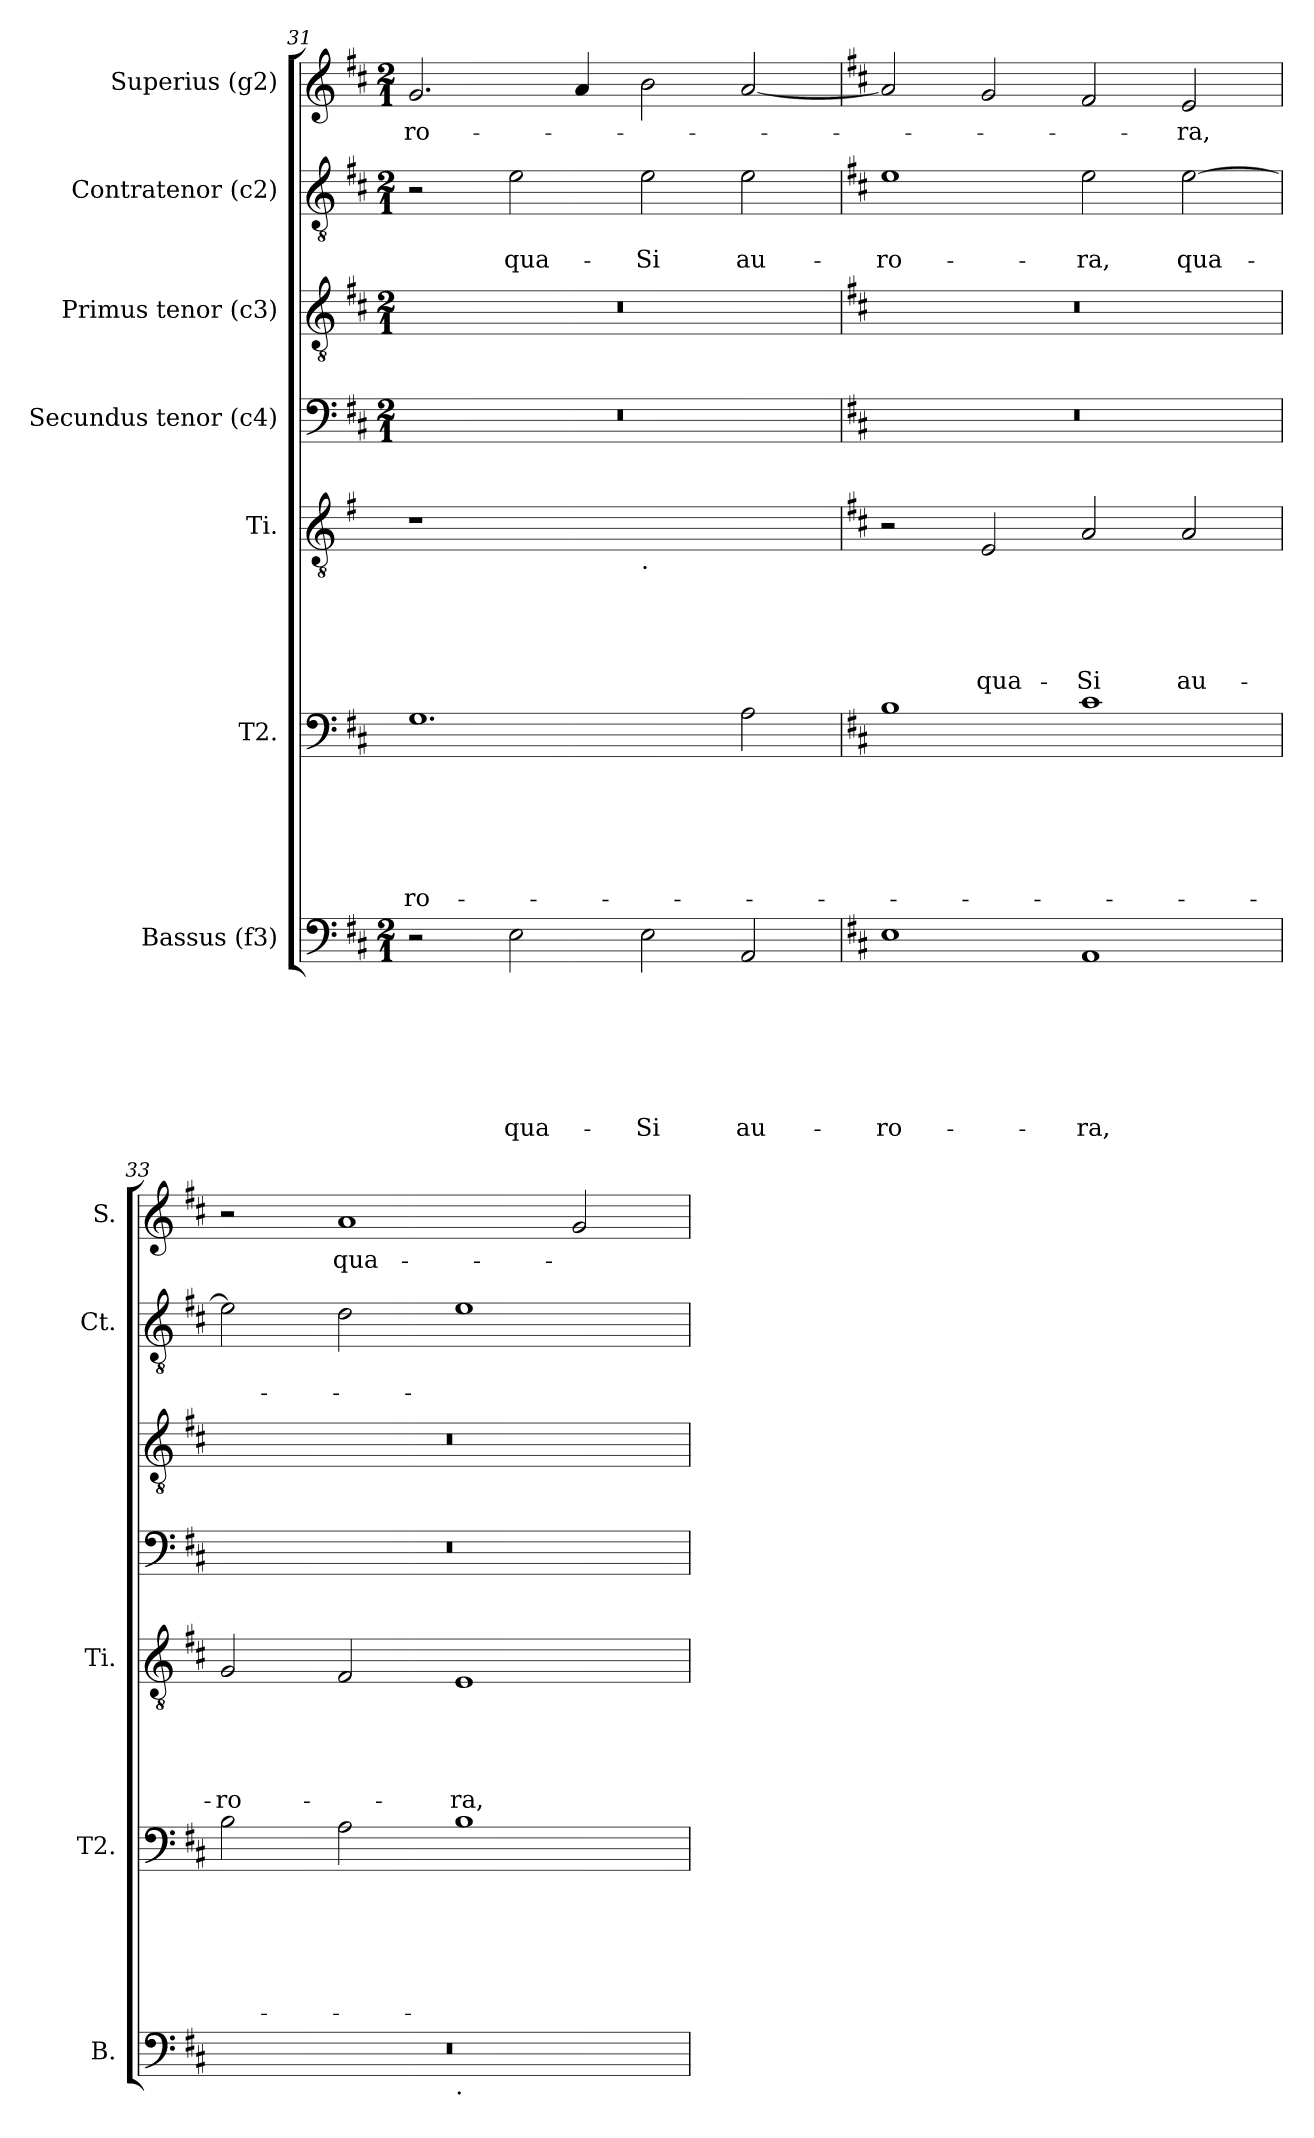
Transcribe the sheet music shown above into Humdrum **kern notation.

**kern	**text	**text	**text	**text	**text	**text	**text	**kern	**text	**text	**text	**text	**text	**text	**kern	**text	**text	**text	**text	**text	**kern	**kern	**kern	**text	**text	**kern	**text
*part7	*part7	*part7	*part7	*part7	*part7	*part7	*part7	*part6	*part6	*part6	*part6	*part6	*part6	*part6	*part5	*part5	*part5	*part5	*part5	*part5	*part4	*part3	*part2	*part2	*part2	*part1	*part1
*staff7	*staff7	*staff7	*staff7	*staff7	*staff7	*staff7	*staff7	*staff6	*staff6	*staff6	*staff6	*staff6	*staff6	*staff6	*staff5	*staff5	*staff5	*staff5	*staff5	*staff5	*staff4	*staff3	*staff2	*staff2	*staff2	*staff1	*staff1
*I"Bassus (f3)	*	*	*	*	*	*	*	*I"T2.	*	*	*	*	*	*	*I"Ti.	*	*	*	*	*	*I"Secundus tenor (c4)	*I"Primus tenor (c3)	*I"Contratenor (c2)	*	*	*I"Superius (g2)	*
*I'B.	*	*	*	*	*	*	*	*I'T2.	*	*	*	*	*	*	*I'Ti.	*	*	*	*	*	*	*	*I'Ct.	*	*	*I'S.	*
*clefF4	*	*	*	*	*	*	*	*clefF4	*	*	*	*	*	*	*clefGv2	*	*	*	*	*	*clefF4	*clefGv2	*clefGv2	*	*	*clefG2	*
*k[f#c#]	*	*	*	*	*	*	*	*k[f#c#]	*	*	*	*	*	*	*k[f#]	*	*	*	*	*	*k[f#c#]	*k[f#c#]	*k[f#c#]	*	*	*k[f#c#]	*
*D:	*	*	*	*	*	*	*	*D:	*	*	*	*	*	*	*G:	*	*	*	*	*	*D:	*D:	*D:	*	*	*D:	*
*M2/1	*	*	*	*	*	*	*	*	*	*	*	*	*	*	*	*	*	*	*	*	*M2/1	*M2/1	*M2/1	*	*	*M2/1	*
=31	=31	=31	=31	=31	=31	=31	=31	=31	=31	=31	=31	=31	=31	=31	=31	=31	=31	=31	=31	=31	=31	=31	=31	=31	=31	=31	=31
!	!	!	!	!	!	!	!	!	!	!	!	!	!	!LO:LY:b	!	!	!	!	!	!	!	!	!	!	!	!	!LO:LY:b
2r	.	.	.	.	.	.	.	1.G	.	.	.	.	.	-ro-	1r	.	.	.	.	.	0r	0r	2r	.	.	2.g/	-ro-
!	!	!	!	!	!	!	!LO:LY:b	!	!	!	!	!	!	!	!	!	!	!	!	!	!	!	!	!	!LO:LY:b	!	!
2E\	.	.	.	.	.	.	qua-	.	.	.	.	.	.	.	.	.	.	.	.	.	.	.	2e\	.	qua-	.	.
.	.	.	.	.	.	.	.	.	.	.	.	.	.	.	.	.	.	.	.	.	.	.	.	.	.	4a/	.
!	!	!	!	!	!	!	!	!	!	!	!	!	!	!	!LO:TX:b:t=.	!	!	!	!	!	!	!	!	!	!	!	!
!	!	!	!	!	!	!	!LO:LY:b	!	!	!	!	!	!	!	!	!	!	!	!	!	!	!	!	!	!LO:LY:b	!	!
2E\	.	.	.	.	.	.	-Si	.	.	.	.	.	.	.	1ryy	.	.	.	.	.	.	.	2e\	.	-Si	2b\	.
!	!	!	!	!	!	!	!LO:LY:b	!	!	!	!	!	!	!	!	!	!	!	!	!	!	!	!	!	!LO:LY:b	!	!
2AA/	.	.	.	.	.	.	au-	2A\	.	.	.	.	.	.	.	.	.	.	.	.	.	.	2e\	.	au-	[>2a/	.
!!LO:PB:g=z
=32	=32	=32	=32	=32	=32	=32	=32	=32	=32	=32	=32	=32	=32	=32	=32	=32	=32	=32	=32	=32	=32	=32	=32	=32	=32	=32	=32
*	*	*	*	*	*	*	*	*	*	*	*	*	*	*	*k[f#c#]	*	*	*	*	*	*	*	*	*	*	*	*
*	*	*	*	*	*	*	*	*	*	*	*	*	*	*	*D:	*	*	*	*	*	*	*	*	*	*	*	*
!	!	!	!	!	!	!	!LO:LY:b	!	!	!	!	!	!	!	!	!	!	!	!	!	!	!	!	!	!LO:LY:b	!	!
1E	.	.	.	.	.	.	-ro-	1B	.	.	.	.	.	.	2r	.	.	.	.	.	0r	0r	1e	.	-ro-	2a/]	.
!	!	!	!	!	!	!	!	!	!	!	!	!	!	!	!	!	!	!	!	!LO:LY:b	!	!	!	!	!	!	!
.	.	.	.	.	.	.	.	.	.	.	.	.	.	.	2E/	.	.	.	.	qua-	.	.	.	.	.	2g/	.
!	!	!	!	!	!	!	!LO:LY:b	!	!	!	!	!	!	!	!	!	!	!	!	!LO:LY:b	!	!	!	!	!LO:LY:b	!	!
1AA	.	.	.	.	.	.	-ra,	1c#	.	.	.	.	.	.	2A/	.	.	.	.	-Si	.	.	2e\	.	-ra,	2f#/	.
!	!	!	!	!	!	!	!	!	!	!	!	!	!	!	!	!	!	!	!	!LO:LY:b	!	!	!	!	!LO:LY:b	!	!LO:LY:b
.	.	.	.	.	.	.	.	.	.	.	.	.	.	.	2A/	.	.	.	.	au-	.	.	[>2e\	.	qua-	2e/	-ra,
=33	=33	=33	=33	=33	=33	=33	=33	=33	=33	=33	=33	=33	=33	=33	=33	=33	=33	=33	=33	=33	=33	=33	=33	=33	=33	=33	=33
!	!	!	!	!	!	!	!	!	!	!	!	!	!	!	!	!	!	!	!	!LO:LY:b	!	!	!	!	!	!	!
*^	*	*	*	*	*	*	*	*	*	*	*	*	*	*	*	*	*	*	*	*	*	*	*	*	*	*	*
0r	1ryy	.	.	.	.	.	.	.	2B\	.	.	.	.	.	.	2G/	.	.	.	.	-ro-	0r	0r	2e\]	.	.	2r	.
!	!	!	!	!	!	!	!	!	!	!	!	!	!	!	!	!	!	!	!	!	!	!	!	!	!	!	!	!LO:LY:b
.	.	.	.	.	.	.	.	.	2A\	.	.	.	.	.	.	2F#/	.	.	.	.	.	.	.	2d\	.	.	1a	qua-
!	!LO:TX:b:t=.	!	!	!	!	!	!	!	!	!	!	!	!	!	!	!	!	!	!	!	!	!	!	!	!	!	!	!
!	!	!	!	!	!	!	!	!	!	!	!	!	!	!	!	!	!	!	!	!	!LO:LY:b	!	!	!	!	!	!	!
.	1ryy	.	.	.	.	.	.	.	1B	.	.	.	.	.	.	1E	.	.	.	.	-ra,	.	.	1e	.	.	.	.
.	.	.	.	.	.	.	.	.	.	.	.	.	.	.	.	.	.	.	.	.	.	.	.	.	.	.	2g/	.
*v	*v	*	*	*	*	*	*	*	*	*	*	*	*	*	*	*	*	*	*	*	*	*	*	*	*	*	*	*
=	=	=	=	=	=	=	=	=	=	=	=	=	=	=	=	=	=	=	=	=	=	=	=	=	=	=	=
*-	*-	*-	*-	*-	*-	*-	*-	*-	*-	*-	*-	*-	*-	*-	*-	*-	*-	*-	*-	*-	*-	*-	*-	*-	*-	*-	*-
